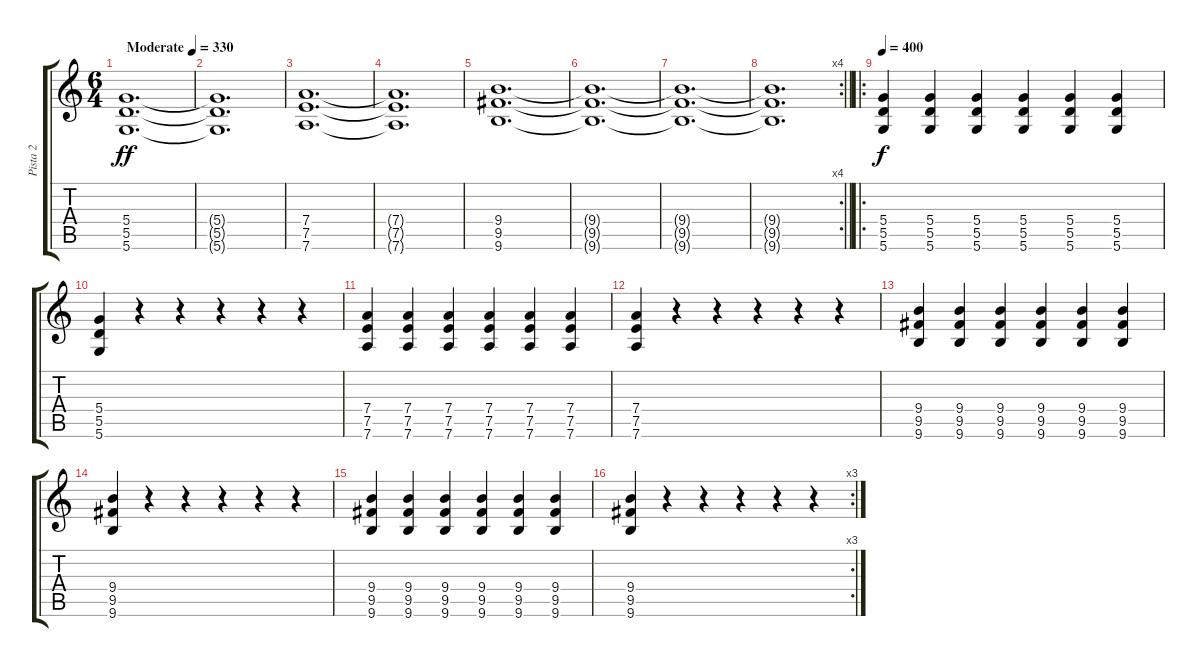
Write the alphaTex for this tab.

\track ("Pista 2" "Pista 2") {instrument acousticguitarnylon}
\staff {score tabs}
\tuning (E4 B3 G3 D3 A2 D2) {hide}
\ts (6 4)
\tempo (330 "Moderate")
\clef g2
\ks c
(5.4 5.5 5.6).1{d dy ff instrument acousticguitarnylon} |
(5.4{t} 5.5{t} 5.6{t}).1{d} |
(7.4 7.5 7.6).1{d} |
(7.4{t} 7.5{t} 7.6{t}).1{d} |
(9.4 9.5 9.6).1{d} |
(9.4{t} 9.5{t} 9.6{t}).1{d} |
(9.4{t} 9.5{t} 9.6{t}).1{d} |
\rc 4
\barLineRight lightlight
(9.4{t} 9.5{t} 9.6{t}).1{d} |
\ro
\tempo 400
(5.4 5.5 5.6).4{dy f instrument distortionguitar} (5.4 5.5 5.6).4 (5.4 5.5 5.6).4 (5.4 5.5 5.6).4 (5.4 5.5 5.6).4 (5.4 5.5 5.6).4 |
(5.4 5.5 5.6).4 r.4 r.4 r.4 r.4 r.4 |
(7.4 7.5 7.6).4 (7.4 7.5 7.6).4 (7.4 7.5 7.6).4 (7.4 7.5 7.6).4 (7.4 7.5 7.6).4 (7.4 7.5 7.6).4 |
(7.4 7.5 7.6).4 r.4 r.4 r.4 r.4 r.4 |
(9.4 9.5 9.6).4 (9.4 9.5 9.6).4 (9.4 9.5 9.6).4 (9.4 9.5 9.6).4 (9.4 9.5 9.6).4 (9.4 9.5 9.6).4 |
(9.4 9.5 9.6).4 r.4 r.4 r.4 r.4 r.4 |
(9.4 9.5 9.6).4 (9.4 9.5 9.6).4 (9.4 9.5 9.6).4 (9.4 9.5 9.6).4 (9.4 9.5 9.6).4 (9.4 9.5 9.6).4 |
\rc 3
(9.4 9.5 9.6).4 r.4 r.4 r.4 r.4 r.4
